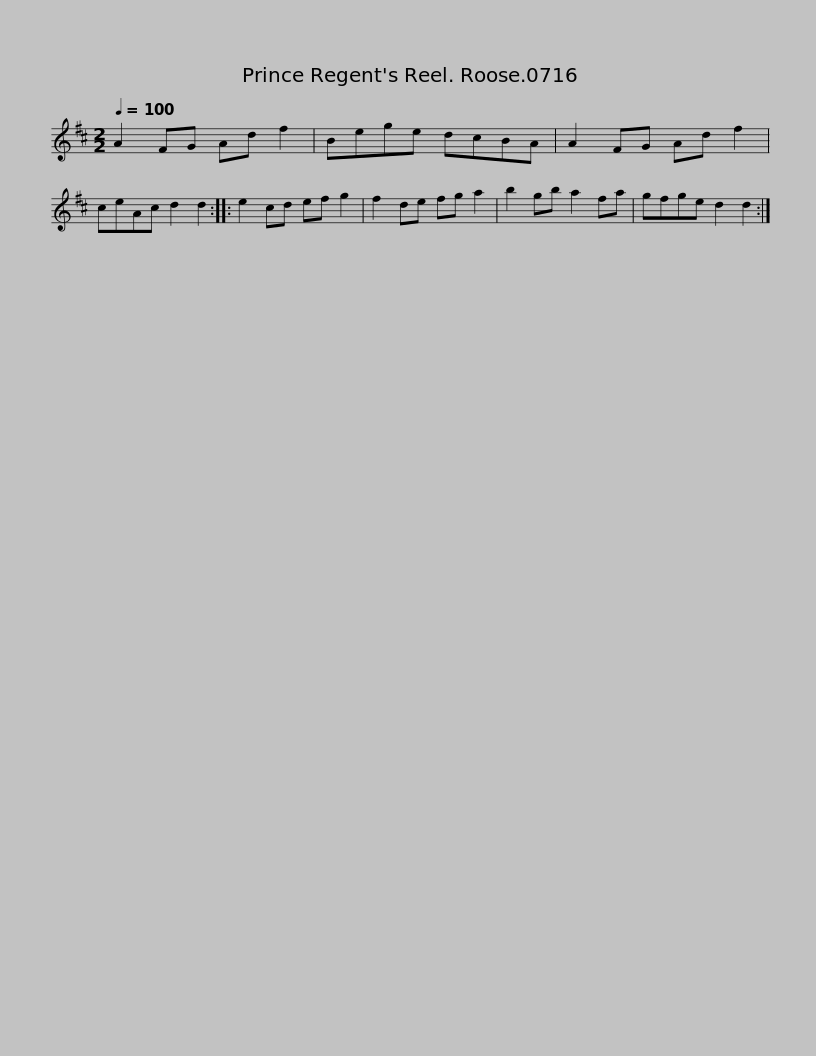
X:1
L:1/8
Q:1/4=100
M:2/2
I:linebreak $
K:D
V:1 treble
V:1
 A2 FG Ad f2 | Bege dcBA | A2 FG Ad f2 | ceAc d2 d2 :: e2 cd ef g2 | %5
 f2 de fg a2 |$ b2 gb a2 fa | gfge d2 d2 :| %8
